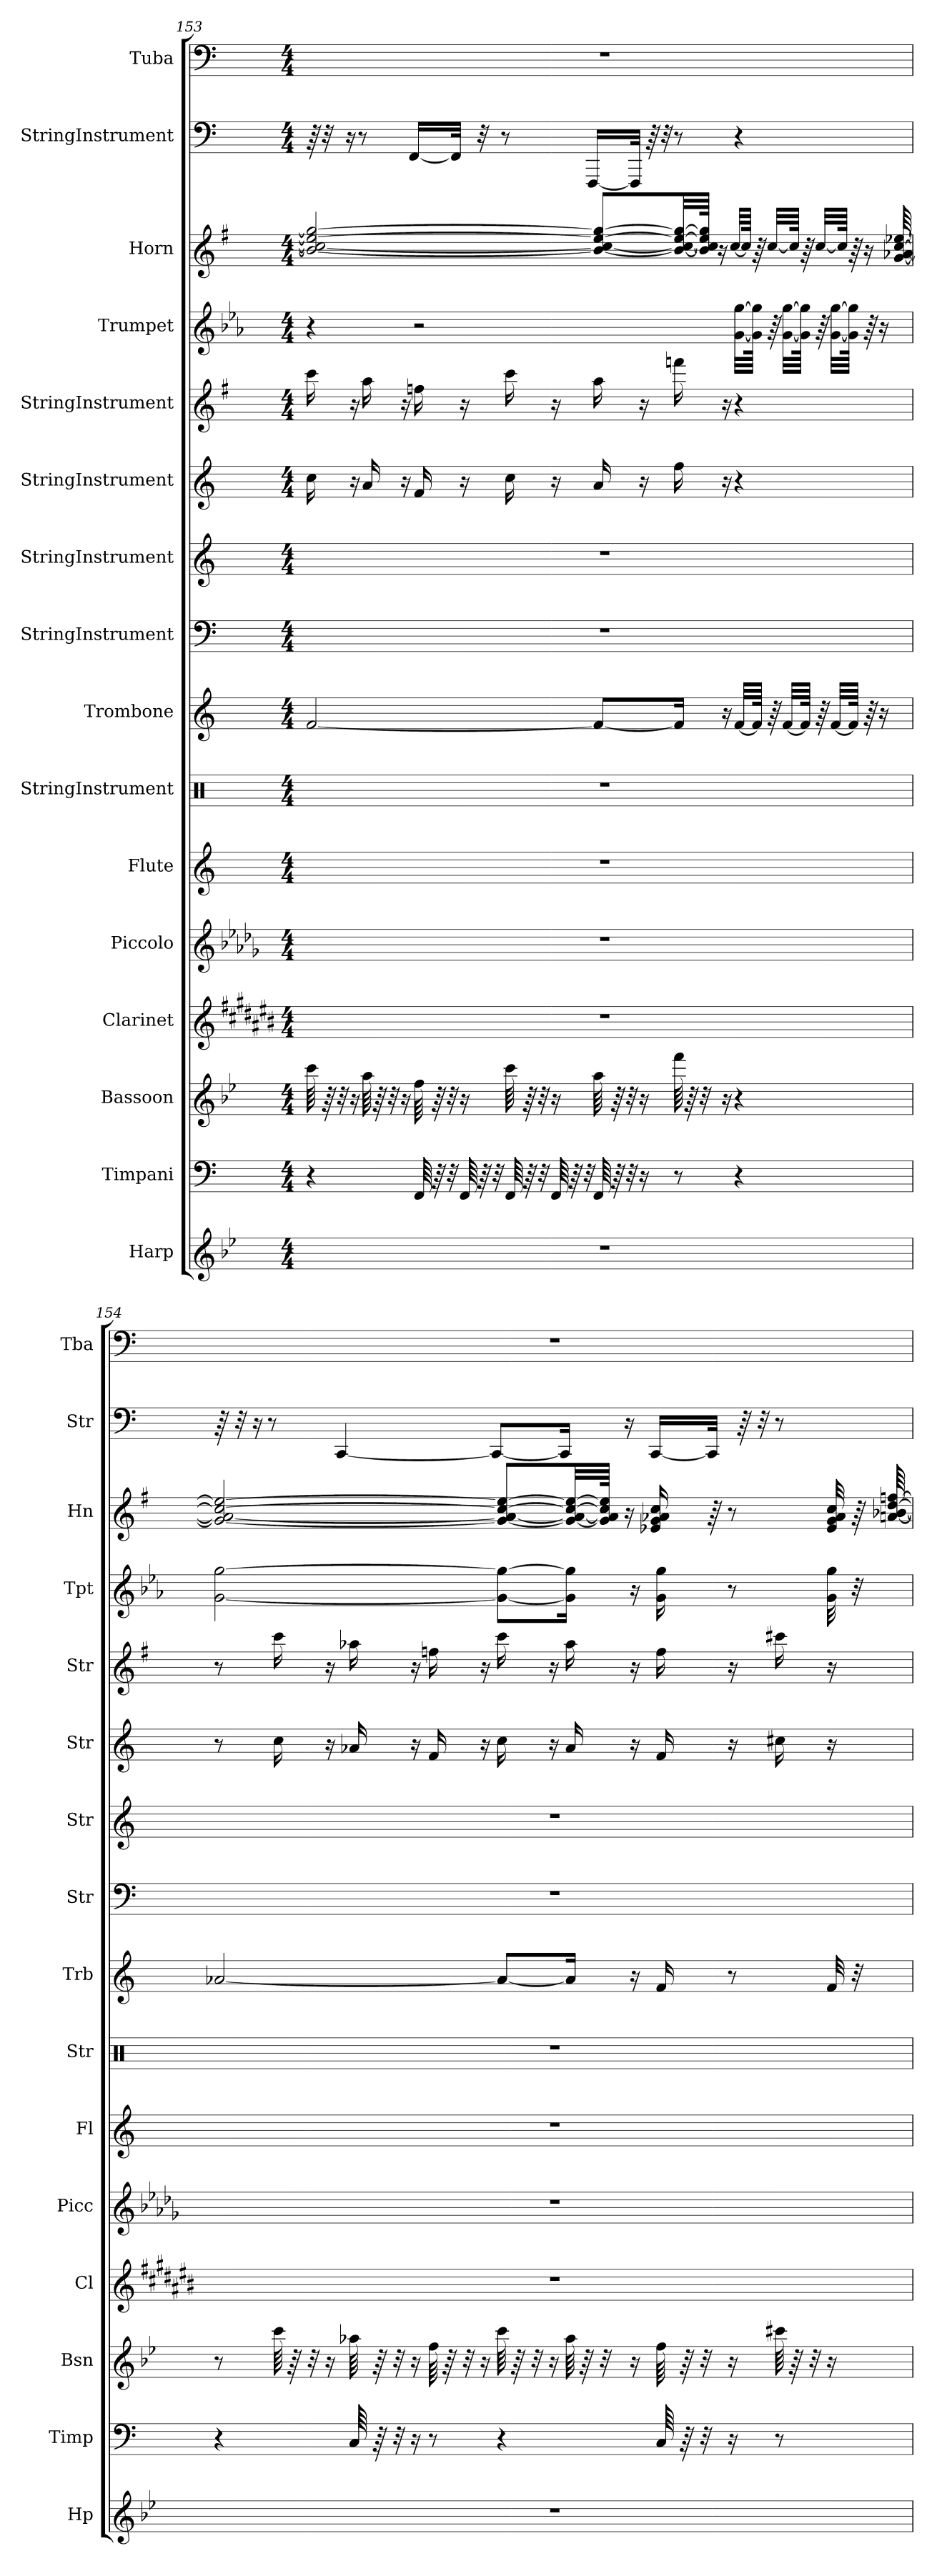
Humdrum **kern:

**kern	**kern	**kern	**kern	**kern	**kern	**kern	**kern	**kern	**kern	**kern	**kern	**kern	**kern	**kern	**kern
*part16	*part15	*part14	*part13	*part12	*part11	*part10	*part9	*part8	*part7	*part6	*part5	*part4	*part3	*part2	*part1
*staff16	*staff15	*staff14	*staff13	*staff12	*staff11	*staff10	*staff9	*staff8	*staff7	*staff6	*staff5	*staff4	*staff3	*staff2	*staff1
*I"Harp	*I"Timpani	*I"Bassoon	*I"Clarinet	*I"Piccolo	*I"Flute	*I"StringInstrument	*I"Trombone	*I"StringInstrument	*I"StringInstrument	*I"StringInstrument	*I"StringInstrument	*I"Trumpet	*I"Horn	*I"StringInstrument	*I"Tuba
*I'Hp	*I'Timp	*I'Bsn	*I'Cl	*I'Picc	*I'Fl	*I'Str	*I'Trb	*I'Str	*I'Str	*I'Str	*I'Str	*I'Tpt	*I'Hn	*I'Str	*I'Tba
!!LO:PB:g=z
*clefG2	*clefF4	*clefG2	*clefG2	*clefG2	*clefG2	*clefX	*clefG2	*clefF4	*clefG2	*clefG2	*clefG2	*clefG2	*clefG2	*clefF4	*clefF4
*	*	*	*ITrd1c2	*ITrd-7c-12	*	*	*	*	*	*	*	*ITrd1c2	*ITrd4c7	*	*
*k[b-e-]	*k[]	*k[b-e-]	*k[f#c#g#d#a#]	*k[b-e-a-d-g-]	*k[]	*k[]	*k[]	*k[]	*k[]	*k[]	*k[f#]	*k[b-e-a-d-g-]	*k[]	*k[]	*k[]
*M4/4	*M4/4	*M4/4	*M4/4	*M4/4	*M4/4	*M4/4	*M4/4	*M4/4	*M4/4	*M4/4	*M4/4	*M4/4	*M4/4	*M4/4	*M4/4
=153	=153	=153	=153	=153	=153	=153	=153	=153	=153	=153	=153	=153	=153	=153	=153
1r	4r	64ccc\	1r	1r	1r	1r	[2f/	1r	1r	16cc\	16ccc\	4r	2e/_ 2f/_ 2a/_ 2cc/_	64r	1r
.	.	64r	.	.	.	.	.	.	.	.	.	.	.	32r	.
.	.	32r	.	.	.	.	.	.	.	.	.	.	.	.	.
.	.	.	.	.	.	.	.	.	.	.	.	.	.	16r	.
.	.	16r	.	.	.	.	.	.	.	16r	16r	.	.	.	.
.	.	.	.	.	.	.	.	.	.	.	.	.	.	8r	.
.	.	64aa\	.	.	.	.	.	.	.	16a/	16aa\	.	.	.	.
.	.	64r	.	.	.	.	.	.	.	.	.	.	.	.	.
.	.	32r	.	.	.	.	.	.	.	.	.	.	.	.	.
.	.	16r	.	.	.	.	.	.	.	16r	16r	.	.	.	.
.	.	.	.	.	.	.	.	.	.	.	.	.	.	[16FF/LL	.
.	64FF/	64ff\	.	.	.	.	.	.	.	16f/	16ffn\	2r	.	.	.
.	64r	64r	.	.	.	.	.	.	.	.	.	.	.	.	.
.	32r	32r	.	.	.	.	.	.	.	.	.	.	.	.	.
.	.	.	.	.	.	.	.	.	.	.	.	.	.	32FF/JJk]	.
.	64FF/	16r	.	.	.	.	.	.	.	16r	16r	.	.	.	.
.	64r	.	.	.	.	.	.	.	.	.	.	.	.	32r	.
.	32r	.	.	.	.	.	.	.	.	.	.	.	.	.	.
.	.	.	.	.	.	.	.	.	.	.	.	.	.	8r	.
.	64FF/	64ccc\	.	.	.	.	.	.	.	16cc\	16ccc\	.	.	.	.
.	64r	64r	.	.	.	.	.	.	.	.	.	.	.	.	.
.	32r	32r	.	.	.	.	.	.	.	.	.	.	.	.	.
.	64FF/	16r	.	.	.	.	.	.	.	16r	16r	.	.	.	.
.	64r	.	.	.	.	.	.	.	.	.	.	.	.	.	.
.	32r	.	.	.	.	.	.	.	.	.	.	.	.	.	.
.	.	.	.	.	.	.	.	.	.	.	.	.	.	[16FFF/LL	.
.	64FF/	64aa\	.	.	.	.	8f/L_	.	.	16a/	16aa\	.	8e/_ 8f/_ 8a/_ 8cc/_L	.	.
.	64r	64r	.	.	.	.	.	.	.	.	.	.	.	.	.
.	32r	32r	.	.	.	.	.	.	.	.	.	.	.	.	.
.	.	.	.	.	.	.	.	.	.	.	.	.	.	32FFF/JJk]	.
.	16r	16r	.	.	.	.	.	.	.	16r	16r	.	.	.	.
.	.	.	.	.	.	.	.	.	.	.	.	.	.	64r	.
.	.	.	.	.	.	.	.	.	.	.	.	.	.	32r	.
.	8r	64fff\	.	.	.	.	16f/Jk]	.	.	16ff\	16fffn\	.	32e/_ 32f/_ 32a/_ 32cc/_LL	8r	.
.	.	64r	.	.	.	.	.	.	.	.	.	.	.	.	.
.	.	32r	.	.	.	.	.	.	.	.	.	.	64e/] 64f/] 64a/] 64cc/]JJJk	.	.
.	.	.	.	.	.	.	.	.	.	.	.	.	16r	.	.
.	.	16r	.	.	.	.	16r	.	.	16r	16r	.	.	.	.
.	.	.	.	.	.	.	.	.	.	.	.	.	[32f/LLL	.	.
.	4r	4r	.	.	.	.	[32f/LLL	.	.	4r	4r	[32f\ [32ff\LLL	.	4r	.
.	.	.	.	.	.	.	.	.	.	.	.	.	64f/JJJk]	.	.
.	.	.	.	.	.	.	64f/JJJk]	.	.	.	.	64f\] 64ff\]JJJk	64r	.	.
.	.	.	.	.	.	.	64r	.	.	.	.	64r	[32f/LLL	.	.
.	.	.	.	.	.	.	[32f/LLL	.	.	.	.	[32f\ [32ff\LLL	.	.	.
.	.	.	.	.	.	.	.	.	.	.	.	.	64f/JJJk]	.	.
.	.	.	.	.	.	.	64f/JJJk]	.	.	.	.	64f\] 64ff\]JJJk	64r	.	.
.	.	.	.	.	.	.	64r	.	.	.	.	64r	[32f/LLL	.	.
.	.	.	.	.	.	.	[32f/LLL	.	.	.	.	[32f\ [32ff\LLL	.	.	.
.	.	.	.	.	.	.	.	.	.	.	.	.	64f/JJJk]	.	.
.	.	.	.	.	.	.	64f/JJJk]	.	.	.	.	64f\] 64ff\]JJJk	64r	.	.
.	.	.	.	.	.	.	64r	.	.	.	.	64r	16r	.	.
.	.	.	.	.	.	.	16r	.	.	.	.	16r	.	.	.
.	.	.	.	.	.	.	.	.	.	.	.	.	[64c/ [64d-X/ [64f/ [64a-X/	.	.
!!LO:PB:g=z
=154	=154	=154	=154	=154	=154	=154	=154	=154	=154	=154	=154	=154	=154	=154	=154
*	*	*	*	*	*	*	*	*	*	*	*	*	*	*	*MM129
1r	4r	8r	1r	1r	1r	1r	[2a-X/	1r	1r	8r	8r	[2f\ [2ff\	2c/_ 2d-/_ 2f/_ 2a-/_	64r	1r
.	.	.	.	.	.	.	.	.	.	.	.	.	.	32r	.
.	.	.	.	.	.	.	.	.	.	.	.	.	.	16r	.
.	.	.	.	.	.	.	.	.	.	.	.	.	.	8r	.
.	.	64ccc\	.	.	.	.	.	.	.	16cc\	16ccc\	.	.	.	.
.	.	64r	.	.	.	.	.	.	.	.	.	.	.	.	.
.	.	32r	.	.	.	.	.	.	.	.	.	.	.	.	.
.	.	16r	.	.	.	.	.	.	.	16r	16r	.	.	.	.
.	.	.	.	.	.	.	.	.	.	.	.	.	.	[4CC/	.
.	64C/	64aa-X\	.	.	.	.	.	.	.	16a-X/	16aa-X\	.	.	.	.
.	64r	64r	.	.	.	.	.	.	.	.	.	.	.	.	.
.	32r	32r	.	.	.	.	.	.	.	.	.	.	.	.	.
.	16r	16r	.	.	.	.	.	.	.	16r	16r	.	.	.	.
.	8r	64ff\	.	.	.	.	.	.	.	16f/	16ffn\	.	.	.	.
.	.	64r	.	.	.	.	.	.	.	.	.	.	.	.	.
.	.	32r	.	.	.	.	.	.	.	.	.	.	.	.	.
.	.	16r	.	.	.	.	.	.	.	16r	16r	.	.	.	.
.	.	.	.	.	.	.	.	.	.	.	.	.	.	8CC/L_	.
.	4r	64ccc\	.	.	.	.	8a-/L_	.	.	16cc\	16ccc\	8f\_ 8ff\_L	8c/_ 8d-/_ 8f/_ 8a-/_L	.	.
.	.	64r	.	.	.	.	.	.	.	.	.	.	.	.	.
.	.	32r	.	.	.	.	.	.	.	.	.	.	.	.	.
.	.	16r	.	.	.	.	.	.	.	16r	16r	.	.	.	.
.	.	.	.	.	.	.	.	.	.	.	.	.	.	16CC/Jk]	.
.	.	64aa-\	.	.	.	.	16a-/Jk]	.	.	16a-/	16aa-\	16f\] 16ff\]Jk	32c/_ 32d-/_ 32f/_ 32a-/_LL	.	.
.	.	64r	.	.	.	.	.	.	.	.	.	.	.	.	.
.	.	32r	.	.	.	.	.	.	.	.	.	.	64c/] 64d-/] 64f/] 64a-/]JJJk	.	.
.	.	.	.	.	.	.	.	.	.	.	.	.	16r	16r	.
.	.	16r	.	.	.	.	16r	.	.	16r	16r	16r	.	.	.
.	.	.	.	.	.	.	.	.	.	.	.	.	16A-X/ 16c/ 16d-X/ 16f/	[16CC/LL	.
.	64C/	64ff\	.	.	.	.	16f/	.	.	16f/	16ff\	16f\ 16ff\	.	.	.
.	64r	64r	.	.	.	.	.	.	.	.	.	.	.	.	.
.	32r	32r	.	.	.	.	.	.	.	.	.	.	.	.	.
.	.	.	.	.	.	.	.	.	.	.	.	.	64r	32CC/JJk]	.
.	16r	16r	.	.	.	.	8r	.	.	16r	16r	8r	8r	.	.
.	.	.	.	.	.	.	.	.	.	.	.	.	.	64r	.
.	.	.	.	.	.	.	.	.	.	.	.	.	.	32r	.
.	8r	64ccc#X\	.	.	.	.	.	.	.	16cc#X\	16ccc#X\	.	.	8r	.
.	.	64r	.	.	.	.	.	.	.	.	.	.	.	.	.
.	.	32r	.	.	.	.	.	.	.	.	.	.	.	.	.
.	.	16r	.	.	.	.	32f/	.	.	16r	16r	32f\ 32ff\	32A-/ 32c/ 32d-/ 32f/	.	.
.	.	.	.	.	.	.	32r	.	.	.	.	32r	64r	.	.
.	.	.	.	.	.	.	.	.	.	.	.	.	[64dn/ [64e-X/ [64g/ [64b-X/	.	.
=	=	=	=	=	=	=	=	=	=	=	=	=	=	=	=
*-	*-	*-	*-	*-	*-	*-	*-	*-	*-	*-	*-	*-	*-	*-	*-
